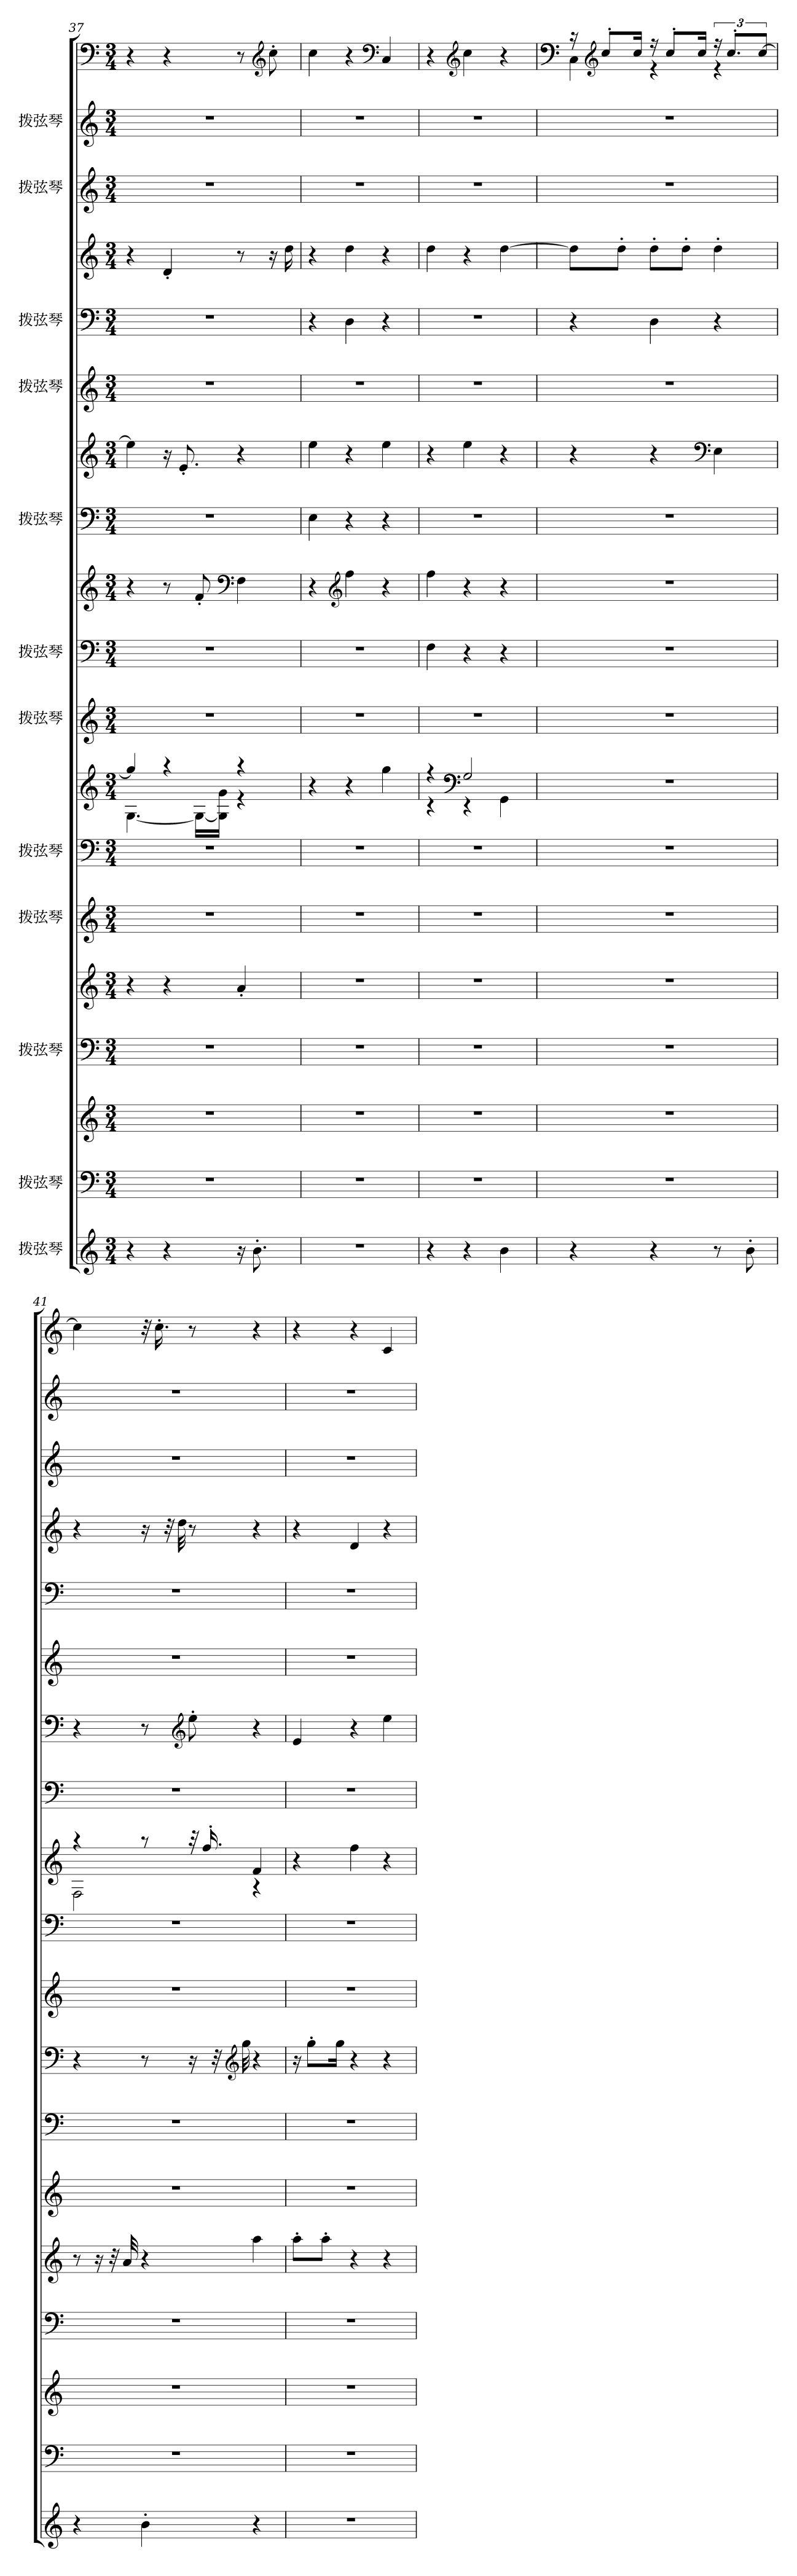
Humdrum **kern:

**kern	**kern	**kern	**kern	**kern	**kern	**kern	**kern	**kern	**kern	**kern	**kern	**kern	**kern	**kern	**kern	**kern	**kern	**kern
*part12	*part11	*part11	*part10	*part10	*part9	*part8	*part8	*part7	*part6	*part6	*part5	*part5	*part4	*part3	*part3	*part2	*part1	*part1
*staff19	*staff18	*staff17	*staff16	*staff15	*staff14	*staff13	*staff12	*staff11	*staff10	*staff9	*staff8	*staff7	*staff6	*staff5	*staff4	*staff3	*staff2	*staff1
*I"拨弦琴	*I"拨弦琴	*	*I"拨弦琴	*	*I"拨弦琴	*I"拨弦琴	*	*I"拨弦琴	*I"拨弦琴	*	*I"拨弦琴	*	*I"拨弦琴	*I"拨弦琴	*	*I"拨弦琴	*I"拨弦琴	*
*clefG2	*clefF4	*clefG2	*clefF4	*clefG2	*clefG2	*clefF4	*clefG2	*clefG2	*clefF4	*clefG2	*clefF4	*clefG2	*clefG2	*clefF4	*clefG2	*clefG2	*clefG2	*clefF4
*k[]	*k[]	*k[]	*k[]	*k[]	*k[]	*k[]	*k[]	*k[]	*k[]	*k[]	*k[]	*k[]	*k[]	*k[]	*k[]	*k[]	*k[]	*k[]
*M3/4	*M3/4	*M3/4	*M3/4	*M3/4	*M3/4	*M3/4	*M3/4	*M3/4	*M3/4	*M3/4	*M3/4	*M3/4	*M3/4	*M3/4	*M3/4	*M3/4	*M3/4	*M3/4
=37	=37	=37	=37	=37	=37	=37	=37	=37	=37	=37	=37	=37	=37	=37	=37	=37	=37	=37
*	*	*	*	*	*	*	*^	*	*	*	*	*	*	*	*	*	*	*
4r	2.r	2.r	2.r	4r	2.r	2.r	4gg/]	[4.G\	2.r	2.r	4r	2.r	4ee\]	2.r	2.r	4r	2.r	2.r	4r
4r	.	.	.	4r	.	.	4r	.	.	.	8r	.	16r	.	.	4d'/	.	.	4r
.	.	.	.	.	.	.	.	.	.	.	.	.	8.e'/	.	.	.	.	.	.
.	.	.	.	.	.	.	.	16G\LL_	.	.	8f'/	.	.	.	.	.	.	.	.
.	.	.	.	.	.	.	.	16G\] 16g\JJ	.	.	.	.	.	.	.	.	.	.	.
*	*	*	*	*	*	*	*	*	*	*	*clefF4	*	*	*	*	*	*	*	*
16r	.	.	.	4a'/	.	.	4r	4r	.	.	4F\	.	4r	.	.	8r	.	.	8r
8.b'\	.	.	.	.	.	.	.	.	.	.	.	.	.	.	.	.	.	.	.
*	*	*	*	*	*	*	*	*	*	*	*	*	*	*	*	*	*	*	*clefG2
.	.	.	.	.	.	.	.	.	.	.	.	.	.	.	.	16r	.	.	8cc'\
.	.	.	.	.	.	.	.	.	.	.	.	.	.	.	.	16dd\	.	.	.
*	*	*	*	*	*	*	*v	*v	*	*	*	*	*	*	*	*	*	*	*
=38	=38	=38	=38	=38	=38	=38	=38	=38	=38	=38	=38	=38	=38	=38	=38	=38	=38	=38
2.r	2.r	2.r	2.r	2.r	2.r	2.r	4r	2.r	2.r	4r	4E\	4ee\	2.r	4r	4r	2.r	2.r	4cc\
*	*	*	*	*	*	*	*	*	*	*clefG2	*	*	*	*	*	*	*	*
.	.	.	.	.	.	.	4r	.	.	4ff\	4r	4r	.	4D\	4dd\	.	.	4r
*	*	*	*	*	*	*	*	*	*	*	*	*	*	*	*	*	*	*clefF4
.	.	.	.	.	.	.	4gg\	.	.	4r	4r	4ee\	.	4r	4r	.	.	4C/
=39	=39	=39	=39	=39	=39	=39	=39	=39	=39	=39	=39	=39	=39	=39	=39	=39	=39	=39
*	*	*	*	*	*	*	*^	*	*	*	*	*	*	*	*	*	*	*
4r	2.r	2.r	2.r	2.r	2.r	2.r	4r	4r	2.r	4F\	4ff\	2.r	4r	2.r	2.r	4dd\	2.r	2.r	4r
*	*	*	*	*	*	*	*clefF4	*	*	*	*	*	*	*	*	*	*	*	*clefG2
4r	.	.	.	.	.	.	2G/	4r	.	4r	4r	.	4ee\	.	.	4r	.	.	4cc\
4b\	.	.	.	.	.	.	.	4GG\	.	4r	4r	.	4r	.	.	[4dd\	.	.	4r
*	*	*	*	*	*	*	*v	*v	*	*	*	*	*	*	*	*	*	*	*
!!LO:PB:g=z
=40	=40	=40	=40	=40	=40	=40	=40	=40	=40	=40	=40	=40	=40	=40	=40	=40	=40	=40
*	*	*	*	*	*	*	*	*	*	*	*	*	*	*	*	*	*	*clefF4
*	*	*	*	*	*	*	*	*	*	*	*	*	*	*	*	*	*	*^
4r	2.r	2.r	2.r	2.r	2.r	2.r	2.r	2.r	2.r	2.r	2.r	4r	2.r	4r	8dd\L]	2.r	2.r	16r	4C\
*	*	*	*	*	*	*	*	*	*	*	*	*	*	*	*	*	*	*clefG2	*
.	.	.	.	.	.	.	.	.	.	.	.	.	.	.	.	.	.	8cc'/L	.
.	.	.	.	.	.	.	.	.	.	.	.	.	.	.	8dd'\J	.	.	.	.
.	.	.	.	.	.	.	.	.	.	.	.	.	.	.	.	.	.	16cc/Jk	.
4r	.	.	.	.	.	.	.	.	.	.	.	4r	.	4D\	8dd'\L	.	.	16r	4r
.	.	.	.	.	.	.	.	.	.	.	.	.	.	.	.	.	.	8cc'/L	.
.	.	.	.	.	.	.	.	.	.	.	.	.	.	.	8dd'\J	.	.	.	.
.	.	.	.	.	.	.	.	.	.	.	.	.	.	.	.	.	.	16cc/Jk	.
*	*	*	*	*	*	*	*	*	*	*	*	*clefF4	*	*	*	*	*	*	*
8r	.	.	.	.	.	.	.	.	.	.	.	4E\	.	4r	4dd'\	.	.	24r	4r
.	.	.	.	.	.	.	.	.	.	.	.	.	.	.	.	.	.	12.cc'/L	.
8b'\	.	.	.	.	.	.	.	.	.	.	.	.	.	.	.	.	.	.	.
.	.	.	.	.	.	.	.	.	.	.	.	.	.	.	.	.	.	[12cc/J	.
*	*	*	*	*	*	*	*	*	*	*	*	*	*	*	*	*	*	*v	*v
=41	=41	=41	=41	=41	=41	=41	=41	=41	=41	=41	=41	=41	=41	=41	=41	=41	=41	=41
*	*	*	*	*	*	*	*	*	*	*^	*	*	*	*	*	*	*	*
4r	2.r	2.r	2.r	8r	2.r	2.r	4r	2.r	2.r	4r	2F\	2.r	4r	2.r	2.r	4r	2.r	2.r	4cc\]
.	.	.	.	16r	.	.	.	.	.	.	.	.	.	.	.	.	.	.	.
.	.	.	.	32r	.	.	.	.	.	.	.	.	.	.	.	.	.	.	.
.	.	.	.	32a/	.	.	.	.	.	.	.	.	.	.	.	.	.	.	.
4b'\	.	.	.	4r	.	.	8r	.	.	8r	.	.	8r	.	.	16r	.	.	32r
.	.	.	.	.	.	.	.	.	.	.	.	.	.	.	.	.	.	.	16.cc'\
.	.	.	.	.	.	.	.	.	.	.	.	.	.	.	.	32r	.	.	.
.	.	.	.	.	.	.	.	.	.	.	.	.	.	.	.	32dd\	.	.	.
*	*	*	*	*	*	*	*	*	*	*	*	*	*clefG2	*	*	*	*	*	*
.	.	.	.	.	.	.	16r	.	.	32r	.	.	8ee'\	.	.	8r	.	.	8r
.	.	.	.	.	.	.	.	.	.	16.ff'/	.	.	.	.	.	.	.	.	.
.	.	.	.	.	.	.	32r	.	.	.	.	.	.	.	.	.	.	.	.
*	*	*	*	*	*	*	*clefG2	*	*	*	*	*	*	*	*	*	*	*	*
.	.	.	.	.	.	.	32gg\	.	.	.	.	.	.	.	.	.	.	.	.
4r	.	.	.	4aa\	.	.	4r	.	.	4f/	4r	.	4r	.	.	4r	.	.	4r
*	*	*	*	*	*	*	*	*	*	*v	*v	*	*	*	*	*	*	*	*
=42	=42	=42	=42	=42	=42	=42	=42	=42	=42	=42	=42	=42	=42	=42	=42	=42	=42	=42
2.r	2.r	2.r	2.r	8aa'\L	2.r	2.r	16r	2.r	2.r	4r	2.r	4e/	2.r	2.r	4r	2.r	2.r	4r
.	.	.	.	.	.	.	8gg'\L	.	.	.	.	.	.	.	.	.	.	.
.	.	.	.	8aa'\J	.	.	.	.	.	.	.	.	.	.	.	.	.	.
.	.	.	.	.	.	.	16gg\Jk	.	.	.	.	.	.	.	.	.	.	.
.	.	.	.	4r	.	.	4r	.	.	4ff\	.	4r	.	.	4d/	.	.	4r
.	.	.	.	4r	.	.	4r	.	.	4r	.	4ee\	.	.	4r	.	.	4c/
=	=	=	=	=	=	=	=	=	=	=	=	=	=	=	=	=	=	=
*-	*-	*-	*-	*-	*-	*-	*-	*-	*-	*-	*-	*-	*-	*-	*-	*-	*-	*-
